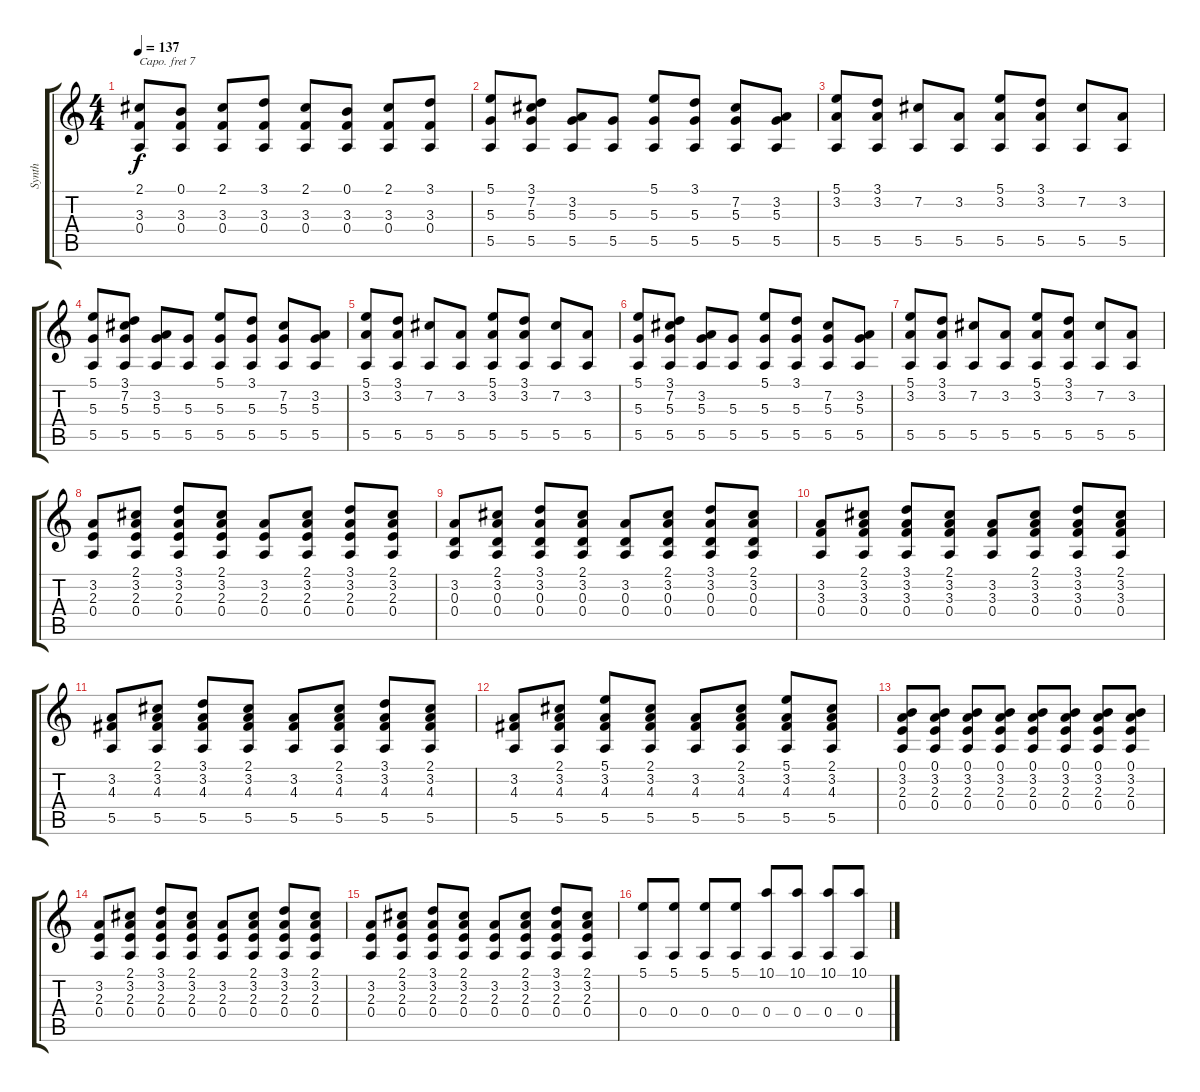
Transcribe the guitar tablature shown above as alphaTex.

\track ("Synth" "Synth") {instrument lead5charang}
\staff {score tabs}
\capo 7
\tuning (E4 B3 G3 D3 A2 E2) {hide}
\ts (4 4)
\tempo 137
\clef g2
\ks c
(2.1 3.3 0.4).8{dy f} (0.1 3.3 0.4).8 (2.1 3.3 0.4).8 (3.1 3.3 0.4).8 (2.1 3.3 0.4).8 (0.1 3.3 0.4).8 (2.1 3.3 0.4).8 (3.1 3.3 0.4).8 |
(5.1 5.3 5.5).8 (3.1 7.2 5.3 5.5).8 (3.2 5.3 5.5).8 (5.3 5.5).8 (5.1 5.3 5.5).8 (3.1 5.3 5.5).8 (7.2 5.3 5.5).8 (3.2 5.3 5.5).8 |
(5.1 3.2 5.5).8 (3.1 3.2 5.5).8 (7.2 5.5).8 (3.2 5.5).8 (5.1 3.2 5.5).8 (3.1 3.2 5.5).8 (7.2 5.5).8 (3.2 5.5).8 |
(5.1 5.3 5.5).8 (3.1 7.2 5.3 5.5).8 (3.2 5.3 5.5).8 (5.3 5.5).8 (5.1 5.3 5.5).8 (3.1 5.3 5.5).8 (7.2 5.3 5.5).8 (3.2 5.3 5.5).8 |
(5.1 3.2 5.5).8 (3.1 3.2 5.5).8 (7.2 5.5).8 (3.2 5.5).8 (5.1 3.2 5.5).8 (3.1 3.2 5.5).8 (7.2 5.5).8 (3.2 5.5).8 |
(5.1 5.3 5.5).8 (3.1 7.2 5.3 5.5).8 (3.2 5.3 5.5).8 (5.3 5.5).8 (5.1 5.3 5.5).8 (3.1 5.3 5.5).8 (7.2 5.3 5.5).8 (3.2 5.3 5.5).8 |
(5.1 3.2 5.5).8 (3.1 3.2 5.5).8 (7.2 5.5).8 (3.2 5.5).8 (5.1 3.2 5.5).8 (3.1 3.2 5.5).8 (7.2 5.5).8 (3.2 5.5).8 |
(3.2 2.3 0.4).8 (2.1 3.2 2.3 0.4).8 (3.1 3.2 2.3 0.4).8 (2.1 3.2 2.3 0.4).8 (3.2 2.3 0.4).8 (2.1 3.2 2.3 0.4).8 (3.1 3.2 2.3 0.4).8 (2.1 3.2 2.3 0.4).8 |
(3.2 0.3 0.4).8 (2.1 3.2 0.3 0.4).8 (3.1 3.2 0.3 0.4).8 (2.1 3.2 0.3 0.4).8 (3.2 0.3 0.4).8 (2.1 3.2 0.3 0.4).8 (3.1 3.2 0.3 0.4).8 (2.1 3.2 0.3 0.4).8 |
(3.2 3.3 0.4).8 (2.1 3.2 3.3 0.4).8 (3.1 3.2 3.3 0.4).8 (2.1 3.2 3.3 0.4).8 (3.2 3.3 0.4).8 (2.1 3.2 3.3 0.4).8 (3.1 3.2 3.3 0.4).8 (2.1 3.2 3.3 0.4).8 |
(3.2 4.3 5.5).8 (2.1 3.2 4.3 5.5).8 (3.1 3.2 4.3 5.5).8 (2.1 3.2 4.3 5.5).8 (3.2 4.3 5.5).8 (2.1 3.2 4.3 5.5).8 (3.1 3.2 4.3 5.5).8 (2.1 3.2 4.3 5.5).8 |
(3.2 4.3 5.5).8 (2.1 3.2 4.3 5.5).8 (5.1 3.2 4.3 5.5).8 (2.1 3.2 4.3 5.5).8 (3.2 4.3 5.5).8 (2.1 3.2 4.3 5.5).8 (5.1 3.2 4.3 5.5).8 (2.1 3.2 4.3 5.5).8 |
(0.1 3.2 2.3 0.4).8 (0.1 3.2 2.3 0.4).8 (0.1 3.2 2.3 0.4).8 (0.1 3.2 2.3 0.4).8 (0.1 3.2 2.3 0.4).8 (0.1 3.2 2.3 0.4).8 (0.1 3.2 2.3 0.4).8 (0.1 3.2 2.3 0.4).8 |
(3.2 2.3 0.4).8 (2.1 3.2 2.3 0.4).8 (3.1 3.2 2.3 0.4).8 (2.1 3.2 2.3 0.4).8 (3.2 2.3 0.4).8 (2.1 3.2 2.3 0.4).8 (3.1 3.2 2.3 0.4).8 (2.1 3.2 2.3 0.4).8 |
(3.2 2.3 0.4).8 (2.1 3.2 2.3 0.4).8 (3.1 3.2 2.3 0.4).8 (2.1 3.2 2.3 0.4).8 (3.2 2.3 0.4).8 (2.1 3.2 2.3 0.4).8 (3.1 3.2 2.3 0.4).8 (2.1 3.2 2.3 0.4).8 |
(5.1 0.4).8 (5.1 0.4).8 (5.1 0.4).8 (5.1 0.4).8 (10.1 0.4).8 (10.1 0.4).8 (10.1 0.4).8 (10.1 0.4).8
